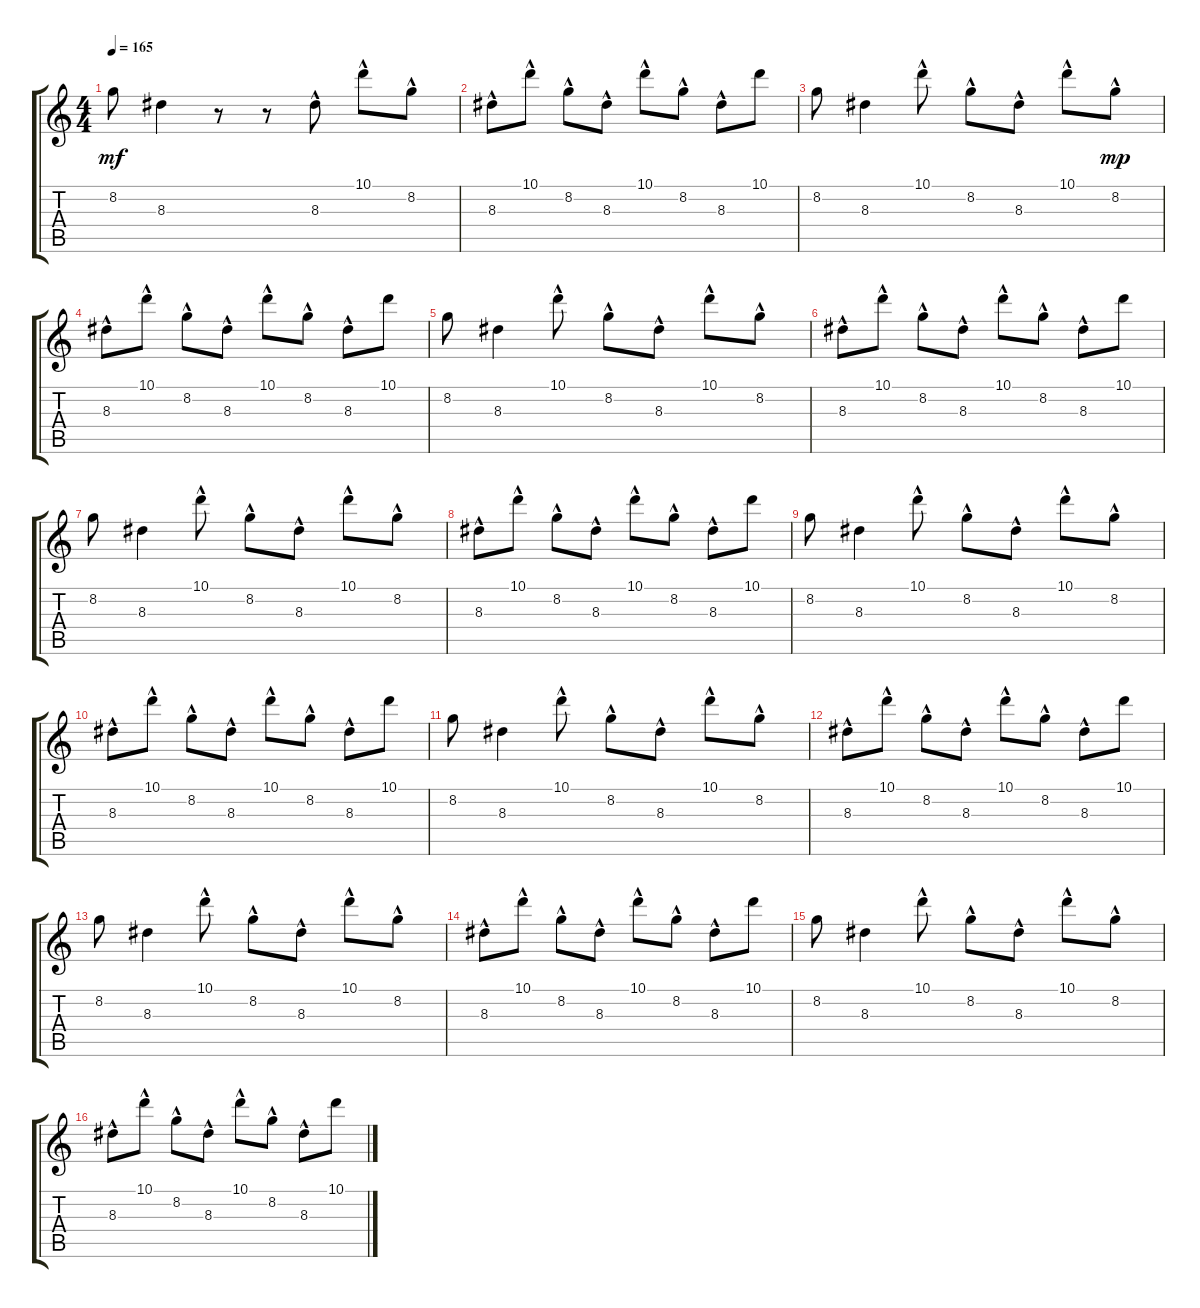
\track "" {instrument electricguitarjazz}
\staff {score tabs}
\tuning (E4 B3 G3 D3 A2 D2) {hide}
\ts (4 4)
\tempo 165
\clef g2
\ks c
8.2.8{dy mf} 8.3.4 r.8 r.8 8.3{hac}.8 10.1{hac}.8 8.2{hac}.8 |
8.3{hac}.8 10.1{hac}.8 8.2{hac}.8 8.3{hac}.8 10.1{hac}.8 8.2{hac}.8 8.3{hac}.8 10.1.8 |
8.2.8 8.3.4 10.1{hac}.8 8.2{hac}.8 8.3{hac}.8 10.1{hac}.8 8.2{hac}.8{dy mp} |
8.3{hac}.8 10.1{hac}.8 8.2{hac}.8 8.3{hac}.8 10.1{hac}.8 8.2{hac}.8 8.3{hac}.8 10.1.8 |
8.2.8 8.3.4 10.1{hac}.8 8.2{hac}.8 8.3{hac}.8 10.1{hac}.8 8.2{hac}.8 |
8.3{hac}.8 10.1{hac}.8 8.2{hac}.8 8.3{hac}.8 10.1{hac}.8 8.2{hac}.8 8.3{hac}.8 10.1.8 |
8.2.8 8.3.4 10.1{hac}.8 8.2{hac}.8 8.3{hac}.8 10.1{hac}.8 8.2{hac}.8 |
8.3{hac}.8 10.1{hac}.8 8.2{hac}.8 8.3{hac}.8 10.1{hac}.8 8.2{hac}.8 8.3{hac}.8 10.1.8 |
8.2.8 8.3.4 10.1{hac}.8 8.2{hac}.8 8.3{hac}.8 10.1{hac}.8 8.2{hac}.8 |
8.3{hac}.8 10.1{hac}.8 8.2{hac}.8 8.3{hac}.8 10.1{hac}.8 8.2{hac}.8 8.3{hac}.8 10.1.8 |
8.2.8 8.3.4 10.1{hac}.8 8.2{hac}.8 8.3{hac}.8 10.1{hac}.8 8.2{hac}.8 |
8.3{hac}.8 10.1{hac}.8 8.2{hac}.8 8.3{hac}.8 10.1{hac}.8 8.2{hac}.8 8.3{hac}.8 10.1.8 |
8.2.8 8.3.4 10.1{hac}.8 8.2{hac}.8 8.3{hac}.8 10.1{hac}.8 8.2{hac}.8 |
8.3{hac}.8 10.1{hac}.8 8.2{hac}.8 8.3{hac}.8 10.1{hac}.8 8.2{hac}.8 8.3{hac}.8 10.1.8 |
8.2.8 8.3.4 10.1{hac}.8 8.2{hac}.8 8.3{hac}.8 10.1{hac}.8 8.2{hac}.8 |
8.3{hac}.8 10.1{hac}.8 8.2{hac}.8 8.3{hac}.8 10.1{hac}.8 8.2{hac}.8 8.3{hac}.8 10.1.8
